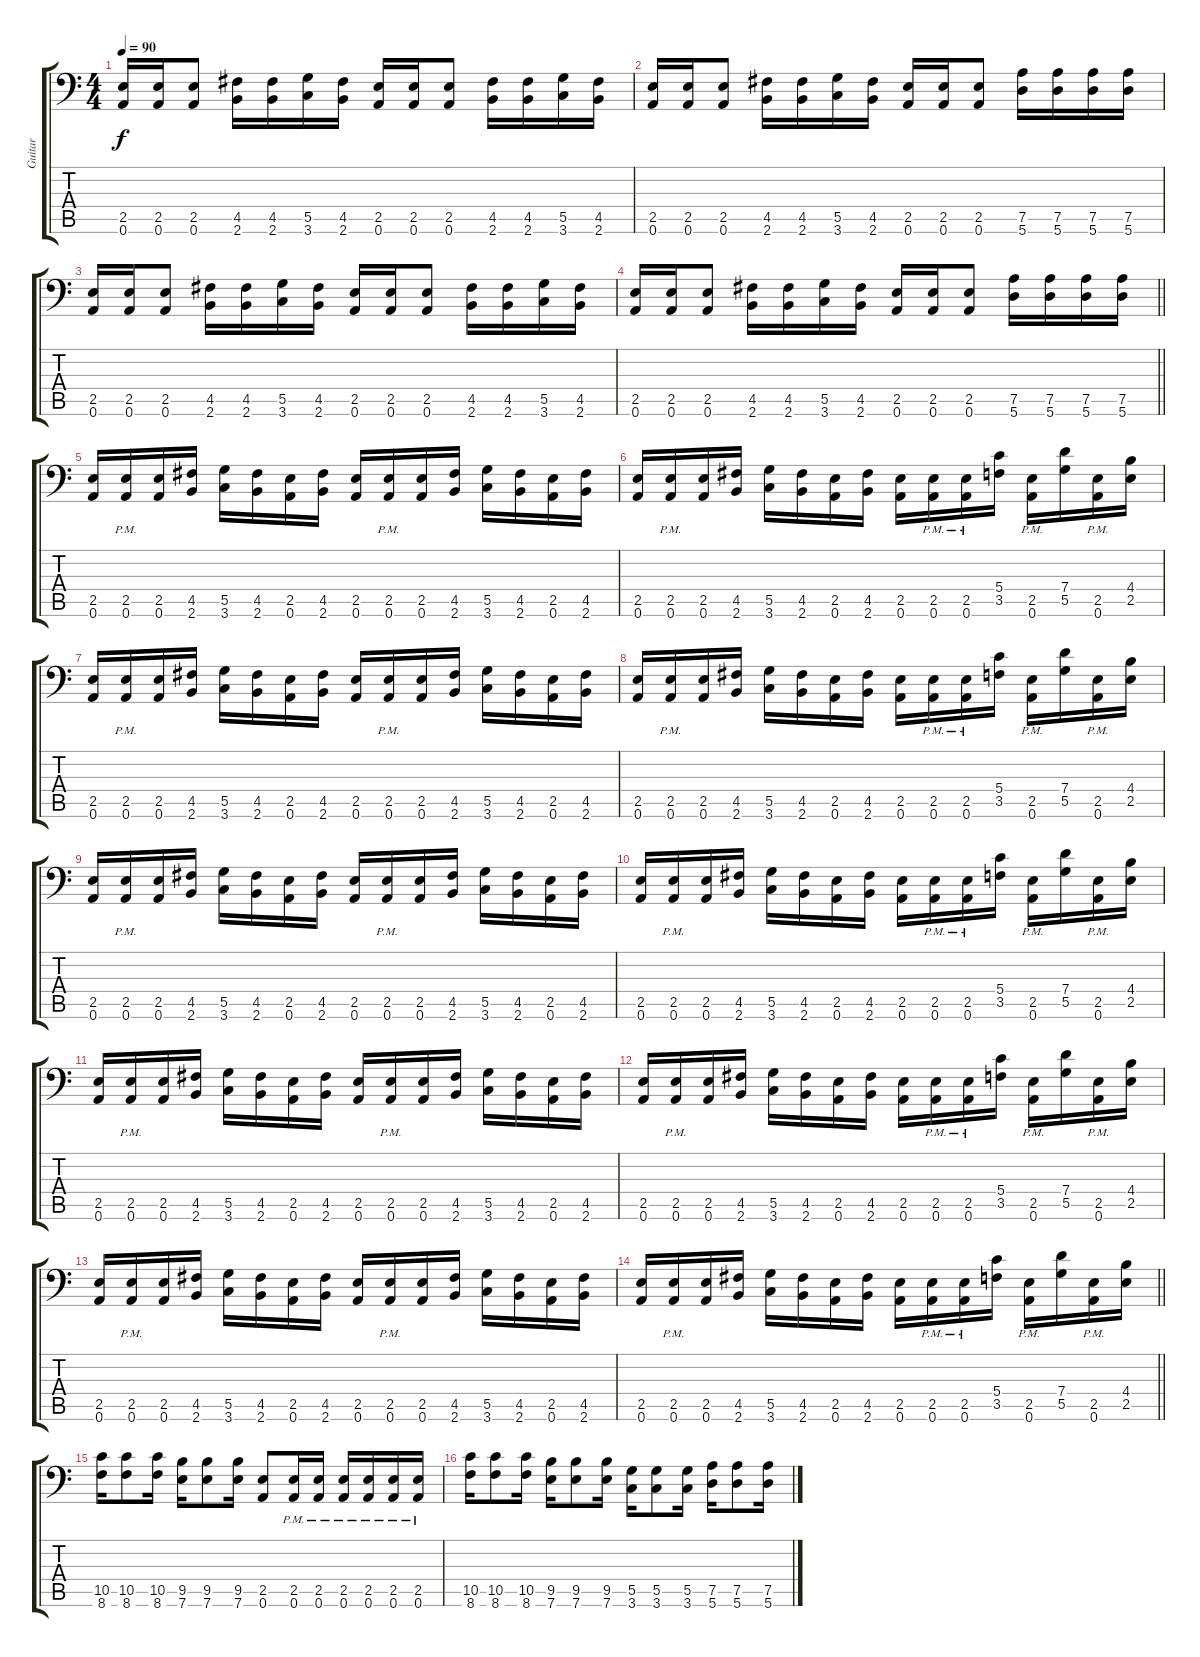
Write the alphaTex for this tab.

\track ("Guitar" "Guitar") {instrument distortionguitar}
\staff {score tabs}
\tuning (A3 E3 C3 G2 D2 A1) {hide}
\ts (4 4)
\tempo 90
\clef f4
\ks c
(2.5 0.6).16{dy f} (2.5 0.6).16 (2.5 0.6).8 (4.5 2.6).16 (4.5 2.6).16 (5.5 3.6).16 (4.5 2.6).16 (2.5 0.6).16 (2.5 0.6).16 (2.5 0.6).8 (4.5 2.6).16 (4.5 2.6).16 (5.5 3.6).16 (4.5 2.6).16 |
(2.5 0.6).16 (2.5 0.6).16 (2.5 0.6).8 (4.5 2.6).16 (4.5 2.6).16 (5.5 3.6).16 (4.5 2.6).16 (2.5 0.6).16 (2.5 0.6).16 (2.5 0.6).8 (7.5 5.6).16 (7.5 5.6).16 (7.5 5.6).16 (7.5 5.6).16 |
(2.5 0.6).16 (2.5 0.6).16 (2.5 0.6).8 (4.5 2.6).16 (4.5 2.6).16 (5.5 3.6).16 (4.5 2.6).16 (2.5 0.6).16 (2.5 0.6).16 (2.5 0.6).8 (4.5 2.6).16 (4.5 2.6).16 (5.5 3.6).16 (4.5 2.6).16 |
\barLineRight lightlight
(2.5 0.6).16 (2.5 0.6).16 (2.5 0.6).8 (4.5 2.6).16 (4.5 2.6).16 (5.5 3.6).16 (4.5 2.6).16 (2.5 0.6).16 (2.5 0.6).16 (2.5 0.6).8 (7.5 5.6).16 (7.5 5.6).16 (7.5 5.6).16 (7.5 5.6).16 |
(2.5 0.6).16 (2.5{pm} 0.6{pm}).16 (2.5 0.6).16 (4.5 2.6).16 (5.5 3.6).16 (4.5 2.6).16 (2.5 0.6).16 (4.5 2.6).16 (2.5 0.6).16 (2.5{pm} 0.6{pm}).16 (2.5 0.6).16 (4.5 2.6).16 (5.5 3.6).16 (4.5 2.6).16 (2.5 0.6).16 (4.5 2.6).16 |
(2.5 0.6).16 (2.5{pm} 0.6{pm}).16 (2.5 0.6).16 (4.5 2.6).16 (5.5 3.6).16 (4.5 2.6).16 (2.5 0.6).16 (4.5 2.6).16 (2.5 0.6).16 (2.5{pm} 0.6{pm}).16 (2.5{pm} 0.6{pm}).16 (5.4 3.5).16 (2.5{pm} 0.6{pm}).16 (7.4 5.5).16 (2.5{pm} 0.6{pm}).16 (4.4 2.5).16 |
(2.5 0.6).16 (2.5{pm} 0.6{pm}).16 (2.5 0.6).16 (4.5 2.6).16 (5.5 3.6).16 (4.5 2.6).16 (2.5 0.6).16 (4.5 2.6).16 (2.5 0.6).16 (2.5{pm} 0.6{pm}).16 (2.5 0.6).16 (4.5 2.6).16 (5.5 3.6).16 (4.5 2.6).16 (2.5 0.6).16 (4.5 2.6).16 |
(2.5 0.6).16 (2.5{pm} 0.6{pm}).16 (2.5 0.6).16 (4.5 2.6).16 (5.5 3.6).16 (4.5 2.6).16 (2.5 0.6).16 (4.5 2.6).16 (2.5 0.6).16 (2.5{pm} 0.6{pm}).16 (2.5{pm} 0.6{pm}).16 (5.4 3.5).16 (2.5{pm} 0.6{pm}).16 (7.4 5.5).16 (2.5{pm} 0.6{pm}).16 (4.4 2.5).16 |
(2.5 0.6).16 (2.5{pm} 0.6{pm}).16 (2.5 0.6).16 (4.5 2.6).16 (5.5 3.6).16 (4.5 2.6).16 (2.5 0.6).16 (4.5 2.6).16 (2.5 0.6).16 (2.5{pm} 0.6{pm}).16 (2.5 0.6).16 (4.5 2.6).16 (5.5 3.6).16 (4.5 2.6).16 (2.5 0.6).16 (4.5 2.6).16 |
(2.5 0.6).16 (2.5{pm} 0.6{pm}).16 (2.5 0.6).16 (4.5 2.6).16 (5.5 3.6).16 (4.5 2.6).16 (2.5 0.6).16 (4.5 2.6).16 (2.5 0.6).16 (2.5{pm} 0.6{pm}).16 (2.5{pm} 0.6{pm}).16 (5.4 3.5).16 (2.5{pm} 0.6{pm}).16 (7.4 5.5).16 (2.5{pm} 0.6{pm}).16 (4.4 2.5).16 |
(2.5 0.6).16 (2.5{pm} 0.6{pm}).16 (2.5 0.6).16 (4.5 2.6).16 (5.5 3.6).16 (4.5 2.6).16 (2.5 0.6).16 (4.5 2.6).16 (2.5 0.6).16 (2.5{pm} 0.6{pm}).16 (2.5 0.6).16 (4.5 2.6).16 (5.5 3.6).16 (4.5 2.6).16 (2.5 0.6).16 (4.5 2.6).16 |
(2.5 0.6).16 (2.5{pm} 0.6{pm}).16 (2.5 0.6).16 (4.5 2.6).16 (5.5 3.6).16 (4.5 2.6).16 (2.5 0.6).16 (4.5 2.6).16 (2.5 0.6).16 (2.5{pm} 0.6{pm}).16 (2.5{pm} 0.6{pm}).16 (5.4 3.5).16 (2.5{pm} 0.6{pm}).16 (7.4 5.5).16 (2.5{pm} 0.6{pm}).16 (4.4 2.5).16 |
(2.5 0.6).16 (2.5{pm} 0.6{pm}).16 (2.5 0.6).16 (4.5 2.6).16 (5.5 3.6).16 (4.5 2.6).16 (2.5 0.6).16 (4.5 2.6).16 (2.5 0.6).16 (2.5{pm} 0.6{pm}).16 (2.5 0.6).16 (4.5 2.6).16 (5.5 3.6).16 (4.5 2.6).16 (2.5 0.6).16 (4.5 2.6).16 |
\barLineRight lightlight
(2.5 0.6).16 (2.5{pm} 0.6{pm}).16 (2.5 0.6).16 (4.5 2.6).16 (5.5 3.6).16 (4.5 2.6).16 (2.5 0.6).16 (4.5 2.6).16 (2.5 0.6).16 (2.5{pm} 0.6{pm}).16 (2.5{pm} 0.6{pm}).16 (5.4 3.5).16 (2.5{pm} 0.6{pm}).16 (7.4 5.5).16 (2.5{pm} 0.6{pm}).16 (4.4 2.5).16 |
(10.5 8.6).16 (10.5 8.6).8 (10.5 8.6).16 (9.5 7.6).16 (9.5 7.6).8 (9.5 7.6).16 (2.5 0.6).8 (2.5{pm} 0.6{pm}).16 (2.5{pm} 0.6{pm}).16 (2.5{pm} 0.6{pm}).16 (2.5{pm} 0.6{pm}).16 (2.5{pm} 0.6{pm}).16 (2.5{pm} 0.6{pm}).16 |
(10.5 8.6).16 (10.5 8.6).8 (10.5 8.6).16 (9.5 7.6).16 (9.5 7.6).8 (9.5 7.6).16 (5.5 3.6).16 (5.5 3.6).8 (5.5 3.6).16 (7.5 5.6).16 (7.5 5.6).8 (7.5 5.6).16
